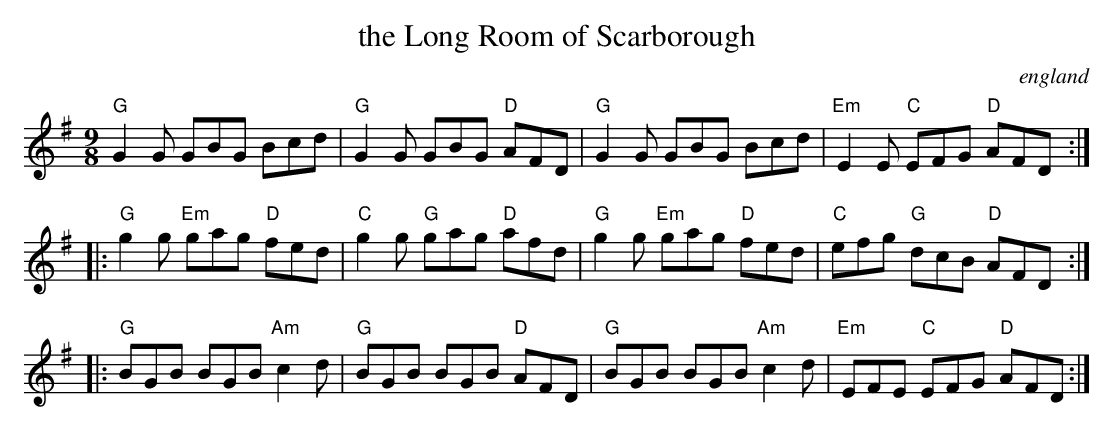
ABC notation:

X:1
T:the Long Room of Scarborough
O:england
M:9/8
L:1/8
K:G
"G"G2 G GBG Bcd|"G"G2 G GBG "D"AFD|\
"G"G2 G GBG Bcd|"Em"E2 E "C"EFG "D"AFD:|
|:"G"g2 g "Em"gag "D"fed|"C"g2 g "G"gag "D"afd|\
"G"g2 g "Em"gag "D"fed|"C"efg "G"dcB "D"AFD:|
|:"G"BGB BGB "Am"c2 d|"G"BGB BGB "D"AFD|\
"G"BGB BGB "Am"c2 d|"Em"EFE "C"EFG "D"AFD:|
